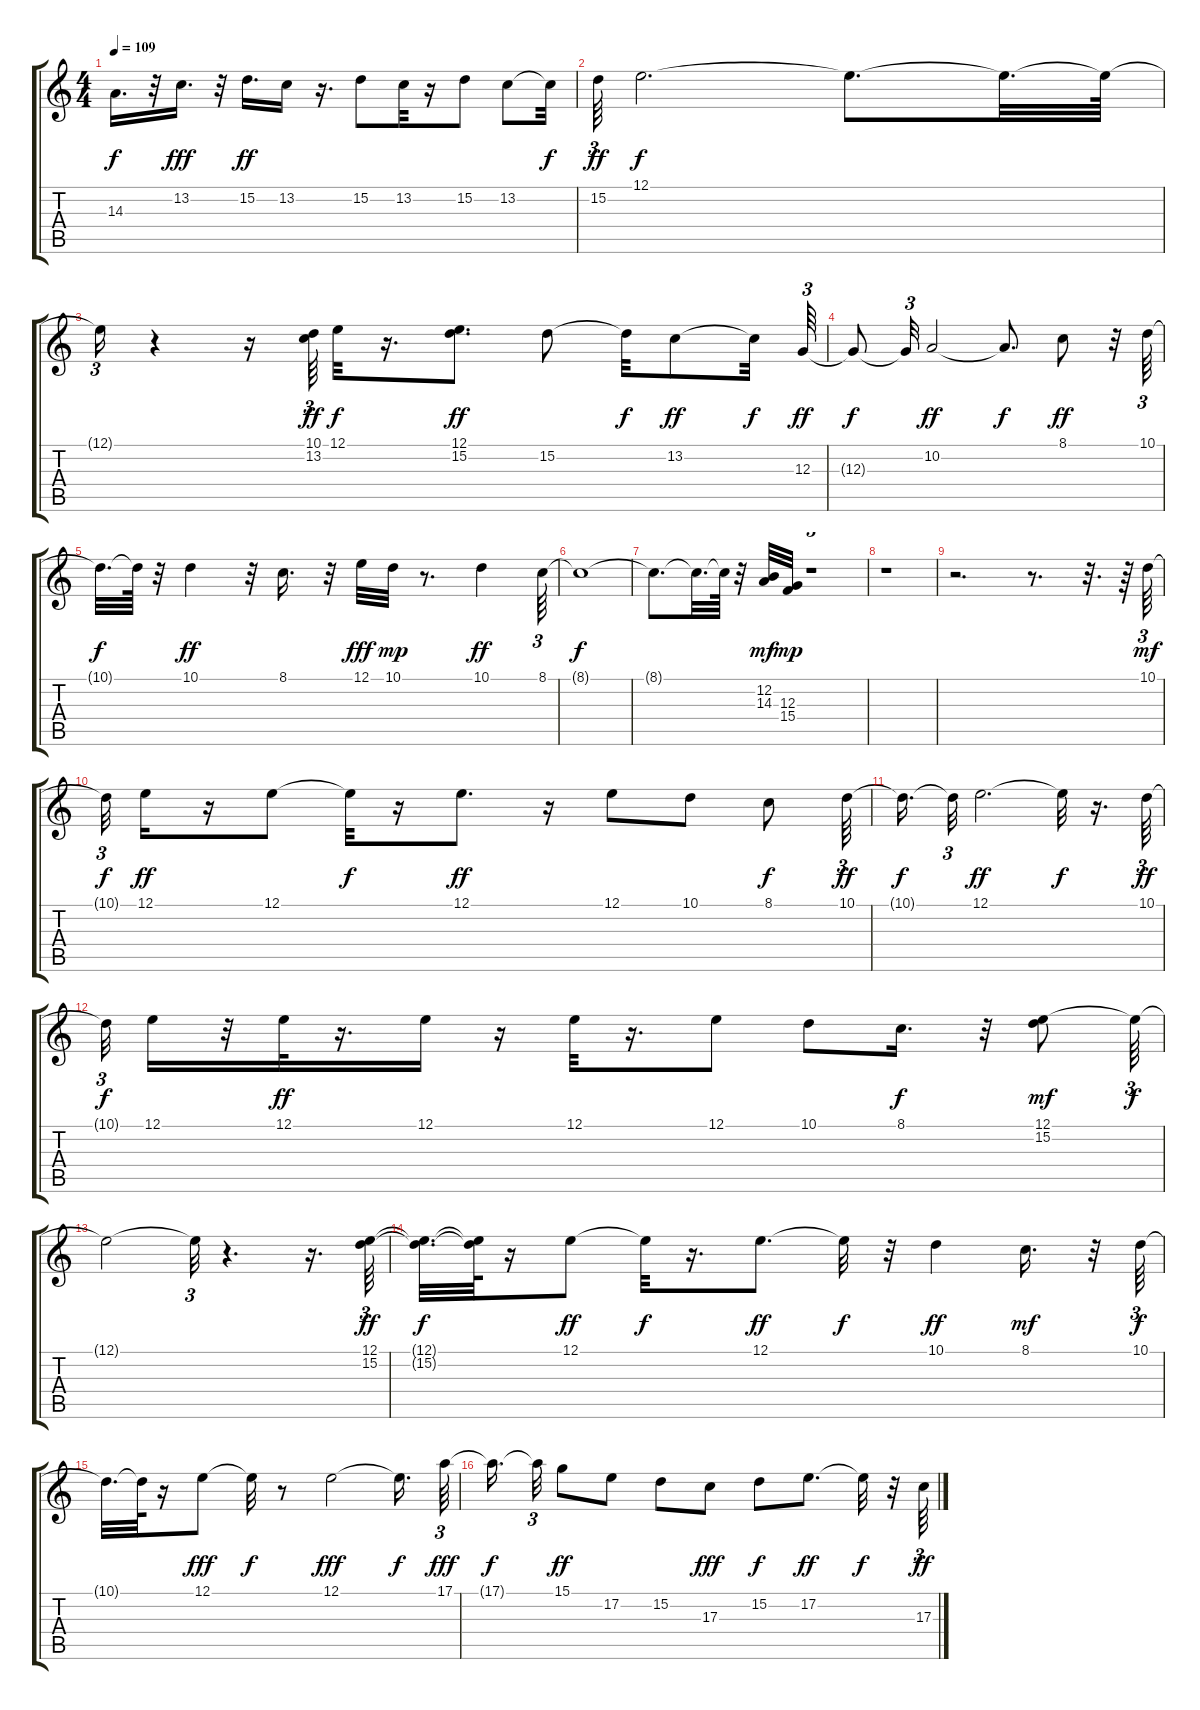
\track "" {instrument harmonica}
\staff {score tabs}
\tuning (E4 B3 G3 D3 A2 E2) {hide}
\ts (4 4)
\tempo 109
\clef g2
\ks c
14.3{t}.16{d dy f} r.32 13.2.16{d dy fff} r.32 15.2.16{d dy ff} 13.2.16 r.16{d} 15.2.8 13.2.32 r.16 15.2.8 13.2.8 13.2{t}.32{dy f} |
15.2.64{tu (3 2) dy ff} 12.1.2{d dy f} 12.1{t}.8{d} 12.1{t}.32{d} 12.1{t}.64 |
12.1{t}.16{tu (3 2)} r.4 r.16 (10.1 13.2).64{tu (3 2) dy ff} 12.1.32{dy f} r.16{d} (12.1 15.2).8{d dy ff} 15.2.8 15.2{t}.32{dy f} 13.2.8{dy ff} 13.2{t}.32{dy f} 12.3.64{tu (3 2) dy ff} |
12.3{t}.8{dy f} 12.3{t}.32{tu (3 2)} 10.2.2{dy ff} 10.2{t}.8{d dy f} 8.1.8{dy ff} r.32 10.1.64{tu (3 2)} |
10.1{t}.32{d dy f} 10.1{t}.64 r.32 10.1.4{dy ff} r.32 8.1.16{d} r.32 12.1.32{dy fff} 10.1.32{dy mp} r.8{d} 10.1.4{dy ff} 8.1.64{tu (3 2)} |
8.1{t}.1{dy f} |
8.1{t}.8{d} 8.1{t}.32{d} 8.1{t}.64 r.32 (12.2 14.3).32{dy mf} (12.3 15.4).32{dy mp} r.1{tu (3 2)} |
r.1 |
r.2{d} r.8{d} r.32{d} r.64 10.1.64{tu (3 2) dy mf} |
10.1{t}.32{tu (3 2) dy f} 12.1.16{dy ff} r.16 12.1.8 12.1{t}.32{dy f} r.16 12.1.8{d dy ff} r.16 12.1.8 10.1.8 8.1.8{dy f} 10.1.64{tu (3 2) dy ff} |
10.1{t}.16{d dy f} 10.1{t}.32{tu (3 2)} 12.1.2{d dy ff} 12.1{t}.32{dy f} r.16{d} 10.1.64{tu (3 2) dy ff} |
10.1{t}.32{tu (3 2) dy f} 12.1.16 r.32 12.1.32{dy ff} r.16{d} 12.1.16 r.16 12.1.32 r.16{d} 12.1.8 10.1.8 8.1.16{d dy f} r.32 (12.1 15.2).8{dy mf} 12.1{t}.64{tu (3 2) dy f} |
12.1{t}.2 12.1{t}.32{tu (3 2)} r.4{d} r.16{d} (12.1 15.2).64{tu (3 2) dy ff} |
(12.1{t} 15.2{t}).32{d dy f} (12.1{t} 15.2{t}).64 r.16 12.1.8{dy ff} 12.1{t}.32{dy f} r.16{d} 12.1.8{d dy ff} 12.1{t}.32{dy f} r.32 10.1.4{dy ff} 8.1.16{d dy mf} r.32 10.1.64{tu (3 2) dy f} |
10.1{t}.32{d} 10.1{t}.64 r.16 12.1.8{dy fff} 12.1{t}.32{dy f} r.8 12.1.2{dy fff} 12.1{t}.16{d dy f} 17.1.64{tu (3 2) dy fff} |
17.1{t}.16{d dy f beam splitsecondary} 17.1{t}.32{tu (3 2)} 15.1.8{dy ff} 17.2.8 15.2.8 17.3.8{dy fff} 15.2.8{dy f} 17.2.8{d dy ff} 17.2{t}.32{dy f} r.32 17.3.64{tu (3 2) dy ff}
